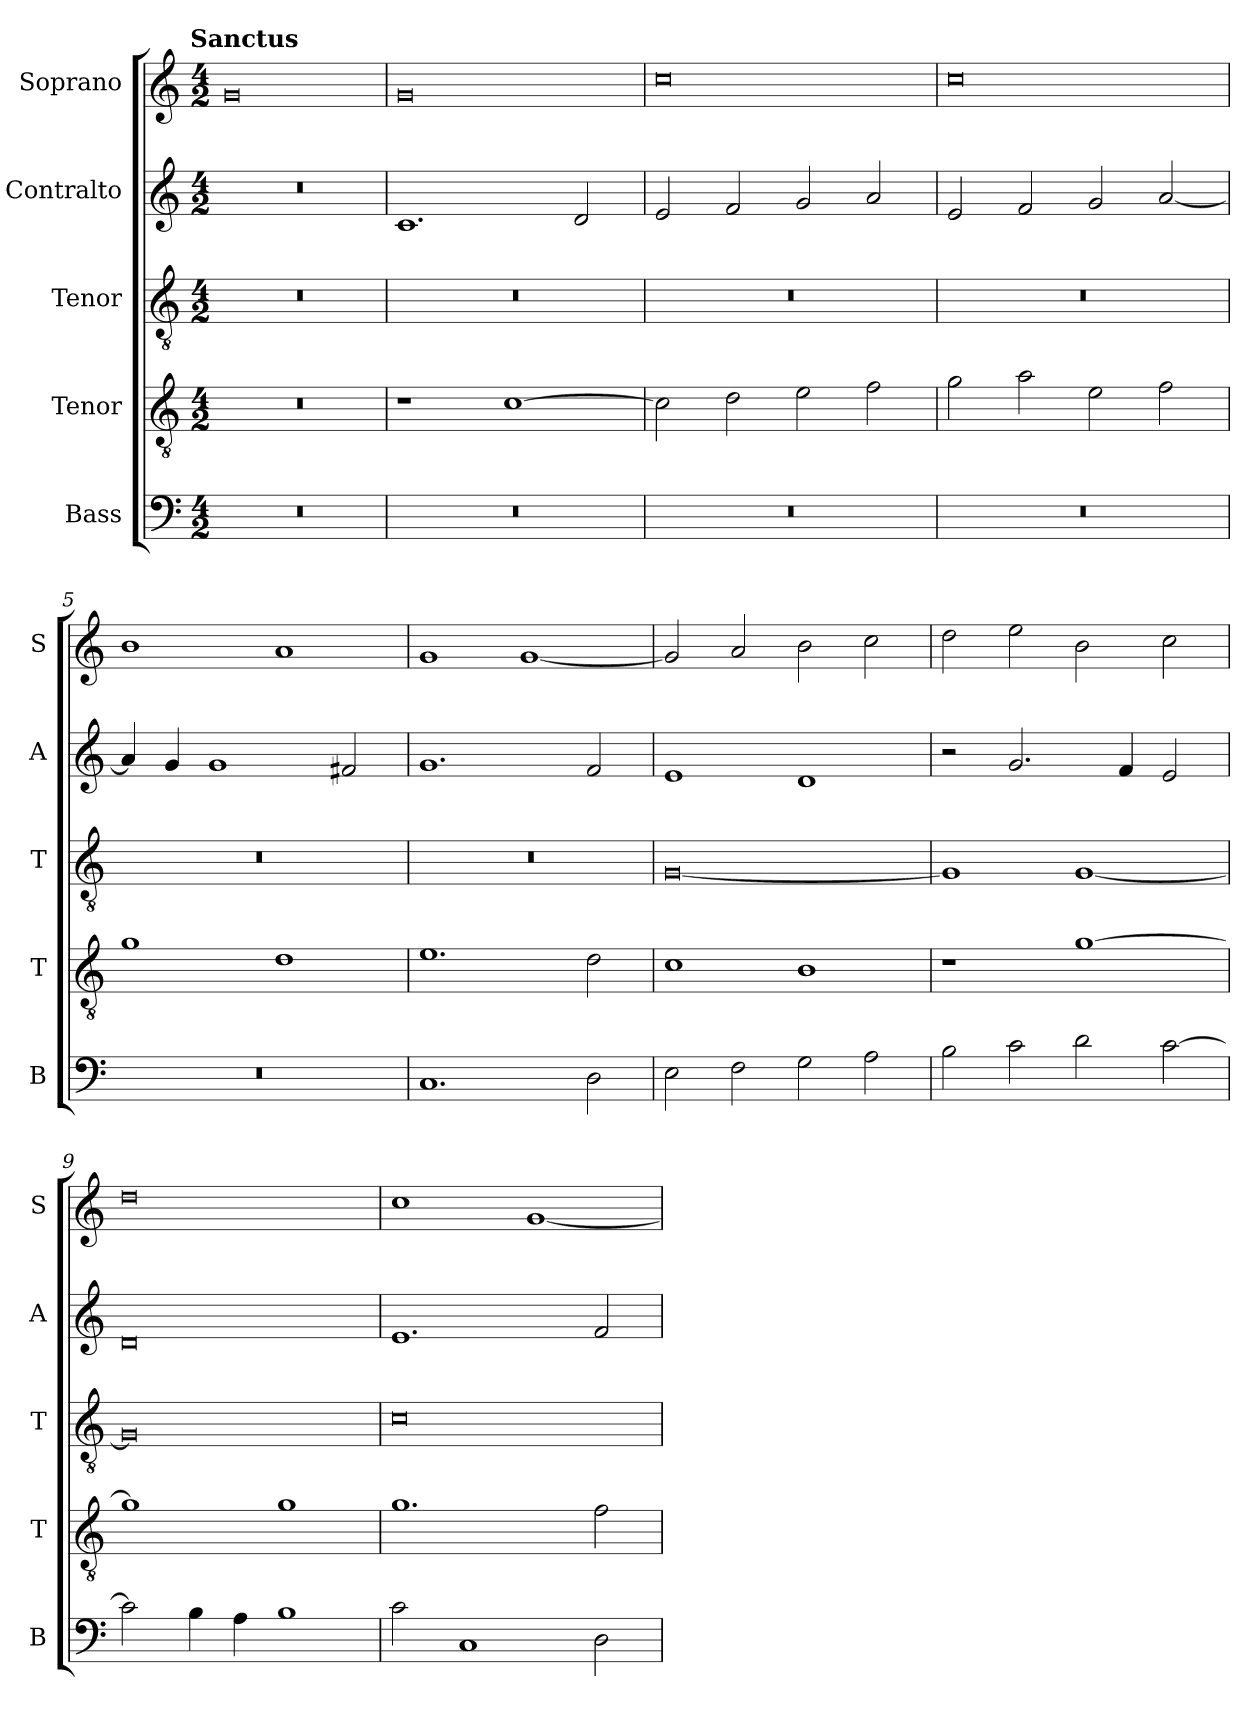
**kern	**kern	**kern	**kern	**kern
*part5	*part4	*part3	*part2	*part1
*staff5	*staff4	*staff3	*staff2	*staff1
*I"Bass	*I"Tenor	*I"Tenor	*I"Contralto	*I"Soprano
*I'B	*I'T	*I'T	*I'A	*I'S
*clefF4	*clefGv2	*clefGv2	*clefG2	*clefG2
*k[]	*k[]	*k[]	*k[]	*k[]
*G:mix	*G:mix	*G:mix	*G:mix	*G:mix
!!LO:TX:omd:t=Sanctus
*M4/2	*M4/2	*M4/2	*M4/2	*M4/2
=1	=1	=1	=1	=1
0r	0r	0r	0r	0g
=2	=2	=2	=2	=2
0r	1r	0r	1.c	0g
.	[1c	.	.	.
.	.	.	2d	.
=3	=3	=3	=3	=3
0r	2c]	0r	2e	0cc
.	2d	.	2f	.
.	2e	.	2g	.
.	2f	.	2a	.
=4	=4	=4	=4	=4
0r	2g	0r	2e	0cc
.	2a	.	2f	.
.	2e	.	2g	.
.	2f	.	[2a	.
=5	=5	=5	=5	=5
0r	1g	0r	4a]	1b
.	.	.	4g	.
.	.	.	1g	.
.	1d	.	.	1a
.	.	.	2f#X	.
=6	=6	=6	=6	=6
1.C	1.e	0r	1.g	1g
.	.	.	.	[1g
2D	2d	.	2f	.
=7	=7	=7	=7	=7
2E	1c	[0G	1e	2g]
2F	.	.	.	2a
2G	1B	.	1d	2b
2A	.	.	.	2cc
=8	=8	=8	=8	=8
2B	1r	1G]	2r	2dd
2c	.	.	2.g	2ee
2d	[1g	[1G	.	2b
.	.	.	4f	.
[2c	.	.	2e	2cc
=9	=9	=9	=9	=9
2c]	1g]	0G]	0d	0dd
4B	.	.	.	.
4A	.	.	.	.
1B	1g	.	.	.
=10	=10	=10	=10	=10
2c	1.g	0c	1.e	1cc
1C	.	.	.	.
.	.	.	.	[1g
2D	2f	.	2f	.
=	=	=	=	=
*-	*-	*-	*-	*-
